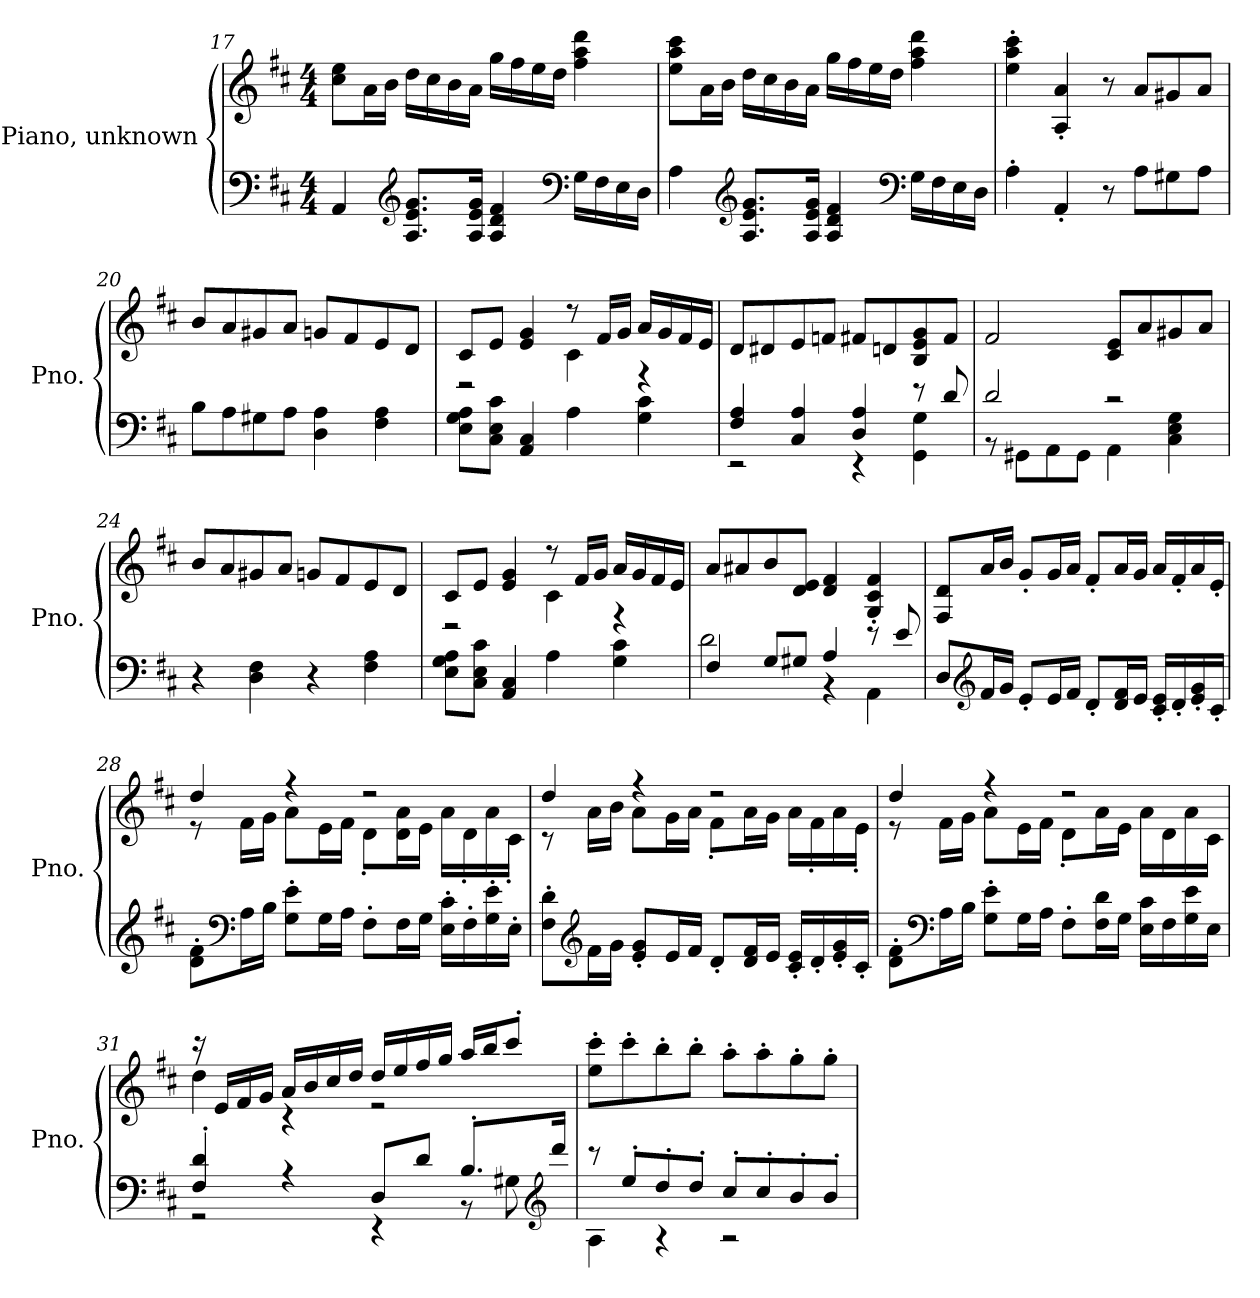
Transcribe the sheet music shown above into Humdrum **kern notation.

**kern	**kern
*part1	*part1
*staff2	*staff1
*I"Piano, unknown	*
*I'Pno.	*
!!LO:PB:g=z
*clefF4	*clefG2
*k[f#c#]	*k[f#c#]
*M4/4	*M4/4
=17	=17
4AA/	8cc#\ 8ee\L
.	16a\L
.	16b\JJ
*clefG2	*
8.A/ 8.e/ 8.g/L	16dd\LL
.	16cc#\
.	16b\
16A/ 16e/ 16g/Jk	16a\JJ
4A/ 4d/ 4f#/	16gg\LL
.	16ff#\
.	16ee\
.	16dd\JJ
*clefF4	*
16G\LL	4ff#\ 4aa\ 4ddd\
16F#\	.
16E\	.
16D\JJ	.
=18	=18
4A\	8ee\ 8aa\ 8ccc#\L
.	16a\L
.	16b\JJ
*clefG2	*
8.A/ 8.e/ 8.g/L	16dd\LL
.	16cc#\
.	16b\
16A/ 16e/ 16g/Jk	16a\JJ
4A/ 4d/ 4f#/	16gg\LL
.	16ff#\
.	16ee\
.	16dd\JJ
*clefF4	*
16G\LL	4ff#\ 4aa\ 4ddd\
16F#\	.
16E\	.
16D\JJ	.
=19	=19
4A'\	4ee\' 4aa\' 4ccc#\'
4AA'/	4A/' 4a/'
8r	8r
8A\L	8a/L
8G#X\	8g#X/
8A\J	8a/J
!!LO:LB:g=z
=20	=20
8B\L	8b/L
8A\	8a/
8G#X\	8g#X/
8A\J	8a/J
4D\ 4A\	8gn/L
.	8f#/
4F#\ 4A\	8e/
.	8d/J
=21	=21
*	*^
8E\ 8G\ 8A\L	8c#/L	2r
8C#\ 8E\ 8c#\J	8e/J	.
4AA/ 4C#/	4e/ 4g/	.
4A\	8r	4c#\
.	16f#/LL	.
.	16g/JJ	.
4G\ 4c#\	16a/LL	4r
.	16g/	.
.	16f#/	.
.	16e/JJ	.
*	*v	*v
=22	=22
*^	*
4F#/ 4A/	2r	8d/L
.	.	8d#X/
4C#/ 4A/	.	8e/
.	.	8fn/J
4D/ 4A/	4r	8f#X/L
.	.	8dn/
8r	4GG\ 4G\	8B/ 8e/ 8g/
8d/	.	8f#/J
=23	=23	=23
2d/	8r	2f#/
.	8GG#X\L	.
.	8AA\	.
.	8GG#\J	.
2r	4AA\	8c#/ 8e/L
.	.	8a/
.	4C#\ 4E\ 4G\	8g#X/
.	.	8a/J
*v	*v	*
!!LO:LB:g=z
=24	=24
4r	8b/L
.	8a/
4D\ 4F#\	8g#X/
.	8a/J
4r	8gn/L
.	8f#/
4F#\ 4A\	8e/
.	8d/J
=25	=25
*	*^
8E\ 8G\ 8A\L	8c#/L	2r
8C#\ 8E\ 8c#\J	8e/J	.
4AA/ 4C#/	4e/ 4g/	.
4A\	8r	4c#\
.	16f#/LL	.
.	16g/JJ	.
4G\ 4c#\	16a/LL	4r
.	16g/	.
.	16f#/	.
.	16e/JJ	.
*	*v	*v
=26	=26
*^	*
4F#/	2d\	8a/L
.	.	8a#X/
8G/L	.	8b/
8G#X/J	.	8d/ 8e/J
4A/	4r	4d/ 4f#/
8r	4AA\	4G/' 4c#/' 4f#/'
8e/	.	.
*v	*v	*
!!LO:LB:g=z
=27	=27
8D/L	8F#/ 8d/L
*clefG2	*
16f#/L	16a/L
16g/JJ	16b/JJ
8e'/L	8g'/L
16e/L	16g/L
16f#/JJ	16a/JJ
8d'/L	8f#'/L
16d/ 16f#/L	16a/L
16e/JJ	16g/JJ
16c#/' 16e/'LL	16a/LL
16d'/	16f#'/
16e/' 16g/'	16a/
16c#'/JJ	16e'/JJ
=28	=28
*	*^
8d\' 8f#\'L	4dd/	8r
*clefF4	*	*
16A\L	.	16f#\LL
16B\JJ	.	16g\JJ
8G\' 8e\'L	4r	8a\L
16G\L	.	16e\L
16A\JJ	.	16f#\JJ
8F#'\L	2r	8d'\L
16F#\L	.	16d\ 16a\L
16G\JJ	.	16e\JJ
16E\' 16c#\'LL	.	16a\LL
16F#'\	.	16d'\
16G\' 16e\'	.	16a\
16E'\JJ	.	16c#'\JJ
=29	=29	=29
8F#\' 8d\'L	4dd/	8r
*clefG2	*	*
16f#\L	.	16a\LL
16g\JJ	.	16b\JJ
8e/' 8g/'L	4r	8a\L
16e/L	.	16g\L
16f#/JJ	.	16a\JJ
8d'/L	2r	8f#'\L
16d/ 16f#/L	.	16a\L
16e/JJ	.	16g\JJ
16c#/' 16e/'LL	.	16a\LL
16d'/	.	16f#'\
16e/' 16g/'	.	16a\
16c#'/JJ	.	16e'\JJ
!!LO:LB:g=z	!!
=30	=30	=30
8d\' 8f#\'L	4dd/	8r
*clefF4	*	*
16A\L	.	16f#\LL
16B\JJ	.	16g\JJ
8G\' 8e\'L	4r	8a\L
16G\L	.	16e\L
16A\JJ	.	16f#\JJ
8F#'\L	2r	8d'\L
16F#\ 16d\L	.	16a\L
16G\JJ	.	16e\JJ
16E\ 16c#\LL	.	16a\LL
16F#\	.	16d\
16G\ 16e\	.	16a\
16E\JJ	.	16c#\JJ
=31	=31	=31
*^	*	*
4F#/' 4d/'	2r	16r	4dd\
.	.	16e/LL	.
.	.	16f#/	.
.	.	16g/JJ	.
4r	.	16a/LL	4r
.	.	16b/	.
.	.	16cc#/	.
.	.	16dd/JJ	.
8D/L	4r	16dd/LL	2r
.	.	16ee/	.
8d/J	.	16ff#/	.
.	.	16gg/JJ	.
8.B'/L	8r	16aa/LL	.
.	.	16bb/J	.
.	8G#X\	8ccc#'/J	.
*clefG2	*	*	*
16ddd/Jk	.	.	.
*	*	*v	*v
=32	=32	=32
8r	4A\	8ee\' 8ccc#\'L
8ee'/L	.	8ccc#'\
8dd'/	4r	8bb'\
8dd'/J	.	8bb'\J
8cc#'/L	2r	8aa'\L
8cc#'/	.	8aa'\
8b'/	.	8gg'\
8b'/J	.	8gg'\J
*v	*v	*
=	=
*-	*-
